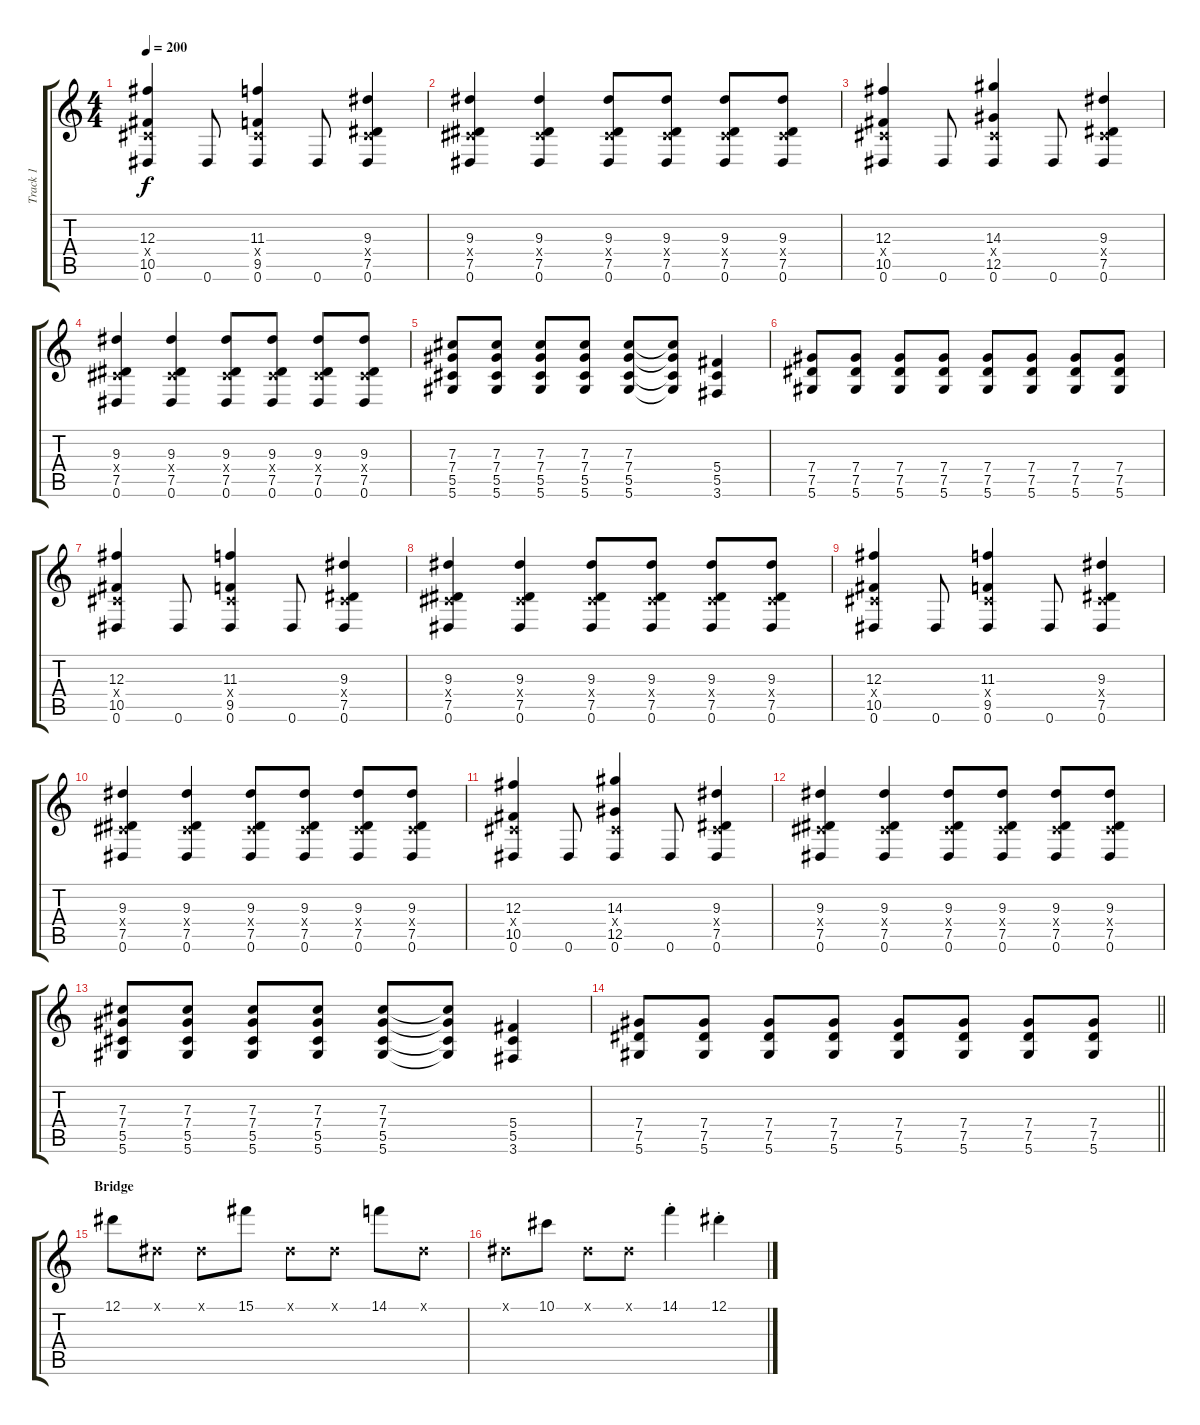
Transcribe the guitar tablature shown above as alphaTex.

\track ("Track 1" "Track 1") {instrument overdrivenguitar}
\staff {score tabs}
\tuning (Eb4 Bb3 Gb3 Db3 Ab2 Eb2) {hide}
\ts (4 4)
\tempo 200
\clef g2
\ks c
(12.3 0.4{x} 10.5 0.6).4{dy f} 0.6.8 (11.3 0.4{x} 9.5 0.6).4 0.6.8 (9.3 0.4{x} 7.5 0.6).4 |
(9.3 0.4{x} 7.5 0.6).4 (9.3 0.4{x} 7.5 0.6).4 (9.3 0.4{x} 7.5 0.6).8 (9.3 0.4{x} 7.5 0.6).8 (9.3 0.4{x} 7.5 0.6).8 (9.3 0.4{x} 7.5 0.6).8 |
(12.3 0.4{x} 10.5 0.6).4 0.6.8 (14.3 0.4{x} 12.5 0.6).4 0.6.8 (9.3 0.4{x} 7.5 0.6).4 |
(9.3 0.4{x} 7.5 0.6).4 (9.3 0.4{x} 7.5 0.6).4 (9.3 0.4{x} 7.5 0.6).8 (9.3 0.4{x} 7.5 0.6).8 (9.3 0.4{x} 7.5 0.6).8 (9.3 0.4{x} 7.5 0.6).8 |
(7.3 7.4 5.5 5.6).8 (7.3 7.4 5.5 5.6).8 (7.3 7.4 5.5 5.6).8 (7.3 7.4 5.5 5.6).8 (7.3 7.4 5.5 5.6).8 (7.3{t} 7.4{t} 5.5{t} 5.6{t}).8 (5.4 5.5 3.6).4 |
(7.4 7.5 5.6).8 (7.4 7.5 5.6).8 (7.4 7.5 5.6).8 (7.4 7.5 5.6).8 (7.4 7.5 5.6).8 (7.4 7.5 5.6).8 (7.4 7.5 5.6).8 (7.4 7.5 5.6).8 |
(12.3 0.4{x} 10.5 0.6).4 0.6.8 (11.3 0.4{x} 9.5 0.6).4 0.6.8 (9.3 0.4{x} 7.5 0.6).4 |
(9.3 0.4{x} 7.5 0.6).4 (9.3 0.4{x} 7.5 0.6).4 (9.3 0.4{x} 7.5 0.6).8 (9.3 0.4{x} 7.5 0.6).8 (9.3 0.4{x} 7.5 0.6).8 (9.3 0.4{x} 7.5 0.6).8 |
(12.3 0.4{x} 10.5 0.6).4 0.6.8 (11.3 0.4{x} 9.5 0.6).4 0.6.8 (9.3 0.4{x} 7.5 0.6).4 |
(9.3 0.4{x} 7.5 0.6).4 (9.3 0.4{x} 7.5 0.6).4 (9.3 0.4{x} 7.5 0.6).8 (9.3 0.4{x} 7.5 0.6).8 (9.3 0.4{x} 7.5 0.6).8 (9.3 0.4{x} 7.5 0.6).8 |
(12.3 0.4{x} 10.5 0.6).4 0.6.8 (14.3 0.4{x} 12.5 0.6).4 0.6.8 (9.3 0.4{x} 7.5 0.6).4 |
(9.3 0.4{x} 7.5 0.6).4 (9.3 0.4{x} 7.5 0.6).4 (9.3 0.4{x} 7.5 0.6).8 (9.3 0.4{x} 7.5 0.6).8 (9.3 0.4{x} 7.5 0.6).8 (9.3 0.4{x} 7.5 0.6).8 |
(7.3 7.4 5.5 5.6).8 (7.3 7.4 5.5 5.6).8 (7.3 7.4 5.5 5.6).8 (7.3 7.4 5.5 5.6).8 (7.3 7.4 5.5 5.6).8 (7.3{t} 7.4{t} 5.5{t} 5.6{t}).8 (5.4 5.5 3.6).4 |
\barLineRight lightlight
(7.4 7.5 5.6).8 (7.4 7.5 5.6).8 (7.4 7.5 5.6).8 (7.4 7.5 5.6).8 (7.4 7.5 5.6).8 (7.4 7.5 5.6).8 (7.4 7.5 5.6).8 (7.4 7.5 5.6).8 |
\section ("" "Bridge")
12.1.8 0.1{x}.8 0.1{x}.8 15.1.8 0.1{x}.8 0.1{x}.8 14.1.8 0.1{x}.8 |
0.1{x}.8 10.1.8 0.1{x}.8 0.1{x}.8 14.1{st}.4 12.1{st}.4
